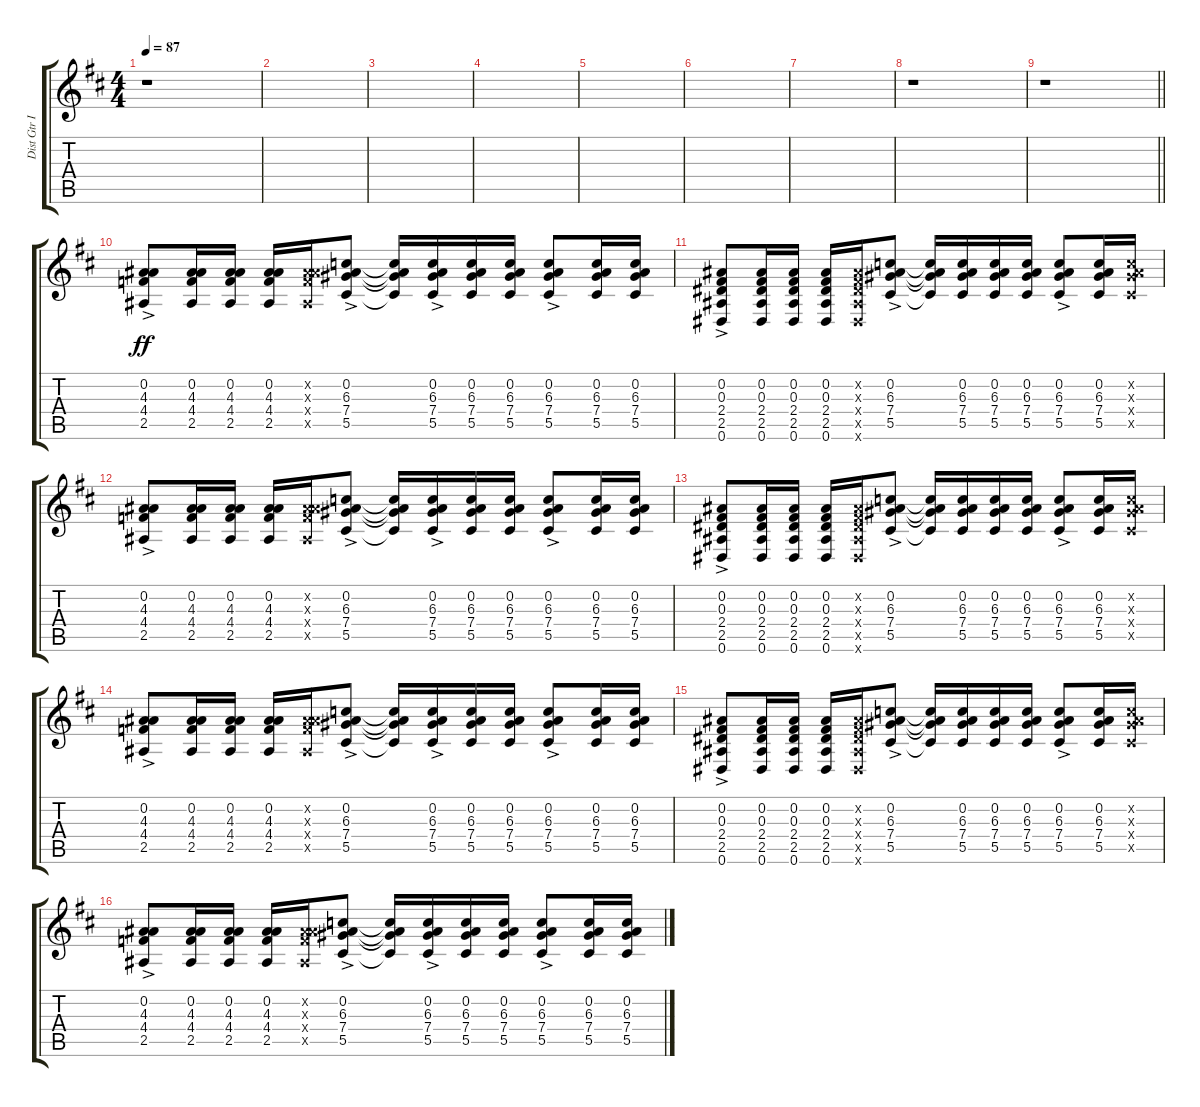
\track ("Dist Gtr II" "Dist Gtr I") {instrument overdrivenguitar}
\staff {score tabs}
\tuning (Eb4 Bb3 Gb3 Db3 Ab2 Eb2) {hide}
\ts (4 4)
\tempo 87
\clef g2
\ks d
r.1{dy f} |
|
|
|
|
|
|
r.1 |
\barLineRight lightlight
r.1 |
(0.2{ac} 4.3{ac} 4.4{ac} 2.5{ac}).8{dy ff} (0.2 4.3 4.4 2.5).16 (0.2 4.3 4.4 2.5).16 (0.2 4.3 4.4 2.5).16 (0.2{x} 4.3{x} 4.4{x} 2.5{x}).16 (0.2{ac} 6.3{ac} 7.4{ac} 5.5{ac}).8 (0.2{t} 6.3{t} 7.4{t} 5.5{t}).16 (0.2{ac} 6.3{ac} 7.4{ac} 5.5{ac}).16 (0.2 6.3 7.4 5.5).16 (0.2 6.3 7.4 5.5).16 (0.2{ac} 6.3{ac} 7.4{ac} 5.5{ac}).8 (0.2 6.3 7.4 5.5).16 (0.2 6.3 7.4 5.5).16 |
(0.2{ac} 0.3{ac} 2.4{ac} 2.5{ac} 0.6{ac}).8 (0.2 0.3 2.4 2.5 0.6).16 (0.2 0.3 2.4 2.5 0.6).16 (0.2 0.3 2.4 2.5 0.6).16 (0.2{x} 0.3{x} 2.4{x} 2.5{x} 0.6{x}).16 (0.2{ac} 6.3{ac} 7.4{ac} 5.5{ac}).8 (0.2{t} 6.3{t} 7.4{t} 5.5{t}).16 (0.2 6.3 7.4 5.5).16 (0.2 6.3 7.4 5.5).16 (0.2 6.3 7.4 5.5).16 (0.2{ac} 6.3{ac} 7.4{ac} 5.5{ac}).8 (0.2 6.3 7.4 5.5).16 (0.2{x} 6.3{x} 7.4{x} 5.5{x}).16 |
(0.2{ac} 4.3{ac} 4.4{ac} 2.5{ac}).8 (0.2 4.3 4.4 2.5).16 (0.2 4.3 4.4 2.5).16 (0.2 4.3 4.4 2.5).16 (0.2{x} 4.3{x} 4.4{x} 2.5{x}).16 (0.2{ac} 6.3{ac} 7.4{ac} 5.5{ac}).8 (0.2{t} 6.3{t} 7.4{t} 5.5{t}).16 (0.2{ac} 6.3{ac} 7.4{ac} 5.5{ac}).16 (0.2 6.3 7.4 5.5).16 (0.2 6.3 7.4 5.5).16 (0.2{ac} 6.3{ac} 7.4{ac} 5.5{ac}).8 (0.2 6.3 7.4 5.5).16 (0.2 6.3 7.4 5.5).16 |
(0.2{ac} 0.3{ac} 2.4{ac} 2.5{ac} 0.6{ac}).8 (0.2 0.3 2.4 2.5 0.6).16 (0.2 0.3 2.4 2.5 0.6).16 (0.2 0.3 2.4 2.5 0.6).16 (0.2{x} 0.3{x} 2.4{x} 2.5{x} 0.6{x}).16 (0.2{ac} 6.3{ac} 7.4{ac} 5.5{ac}).8 (0.2{t} 6.3{t} 7.4{t} 5.5{t}).16 (0.2 6.3 7.4 5.5).16 (0.2 6.3 7.4 5.5).16 (0.2 6.3 7.4 5.5).16 (0.2{ac} 6.3{ac} 7.4{ac} 5.5{ac}).8 (0.2 6.3 7.4 5.5).16 (0.2{x} 6.3{x} 7.4{x} 5.5{x}).16 |
(0.2{ac} 4.3{ac} 4.4{ac} 2.5{ac}).8 (0.2 4.3 4.4 2.5).16 (0.2 4.3 4.4 2.5).16 (0.2 4.3 4.4 2.5).16 (0.2{x} 4.3{x} 4.4{x} 2.5{x}).16 (0.2{ac} 6.3{ac} 7.4{ac} 5.5{ac}).8 (0.2{t} 6.3{t} 7.4{t} 5.5{t}).16 (0.2{ac} 6.3{ac} 7.4{ac} 5.5{ac}).16 (0.2 6.3 7.4 5.5).16 (0.2 6.3 7.4 5.5).16 (0.2{ac} 6.3{ac} 7.4{ac} 5.5{ac}).8 (0.2 6.3 7.4 5.5).16 (0.2 6.3 7.4 5.5).16 |
(0.2{ac} 0.3{ac} 2.4{ac} 2.5{ac} 0.6{ac}).8 (0.2 0.3 2.4 2.5 0.6).16 (0.2 0.3 2.4 2.5 0.6).16 (0.2 0.3 2.4 2.5 0.6).16 (0.2{x} 0.3{x} 2.4{x} 2.5{x} 0.6{x}).16 (0.2{ac} 6.3{ac} 7.4{ac} 5.5{ac}).8 (0.2{t} 6.3{t} 7.4{t} 5.5{t}).16 (0.2 6.3 7.4 5.5).16 (0.2 6.3 7.4 5.5).16 (0.2 6.3 7.4 5.5).16 (0.2{ac} 6.3{ac} 7.4{ac} 5.5{ac}).8 (0.2 6.3 7.4 5.5).16 (0.2{x} 6.3{x} 7.4{x} 5.5{x}).16 |
(0.2{ac} 4.3{ac} 4.4{ac} 2.5{ac}).8 (0.2 4.3 4.4 2.5).16 (0.2 4.3 4.4 2.5).16 (0.2 4.3 4.4 2.5).16 (0.2{x} 4.3{x} 4.4{x} 2.5{x}).16 (0.2{ac} 6.3{ac} 7.4{ac} 5.5{ac}).8 (0.2{t} 6.3{t} 7.4{t} 5.5{t}).16 (0.2{ac} 6.3{ac} 7.4{ac} 5.5{ac}).16 (0.2 6.3 7.4 5.5).16 (0.2 6.3 7.4 5.5).16 (0.2{ac} 6.3{ac} 7.4{ac} 5.5{ac}).8 (0.2 6.3 7.4 5.5).16 (0.2 6.3 7.4 5.5).16
